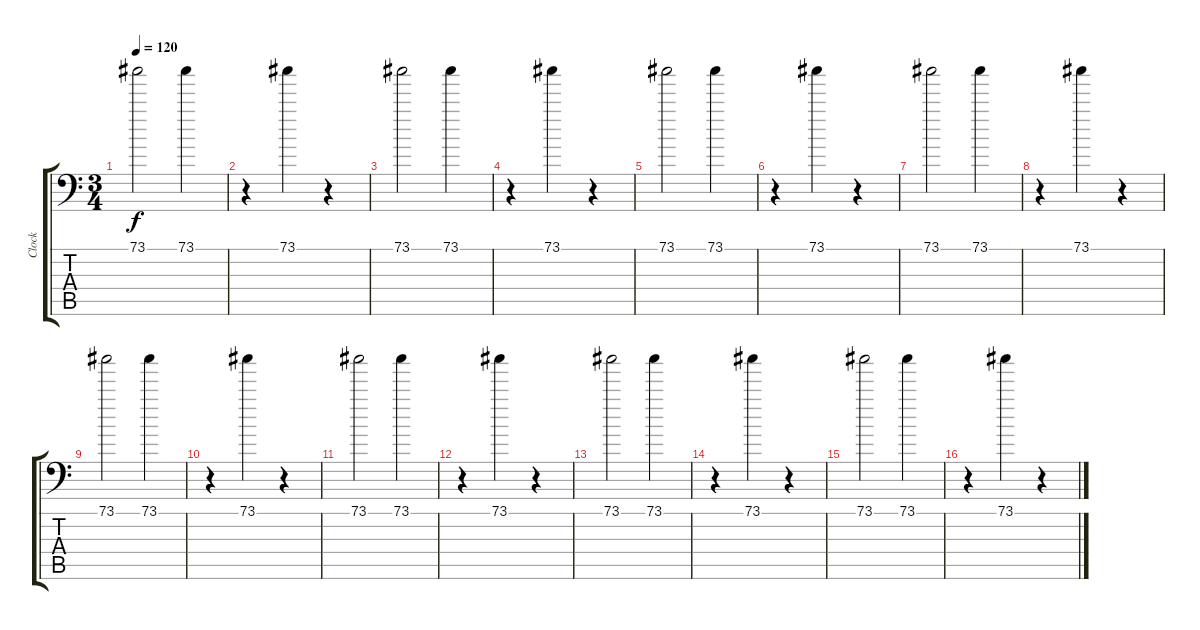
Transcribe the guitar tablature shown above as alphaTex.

\track ("Clock" "Clock") {instrument acousticgrandpiano}
\staff {score tabs}
\tuning (C-1 C-1 C-1 C-1 C-1 C-1) {hide}
\ts (3 4)
\tempo 120
\clef f4
\ks c
73.1.2{dy f} 73.1.4 |
r.4 73.1.4 r.4 |
73.1.2 73.1.4 |
r.4 73.1.4 r.4 |
73.1.2 73.1.4 |
r.4 73.1.4 r.4 |
73.1.2 73.1.4 |
r.4 73.1.4 r.4 |
73.1.2 73.1.4 |
r.4 73.1.4 r.4 |
73.1.2 73.1.4 |
r.4 73.1.4 r.4 |
73.1.2 73.1.4 |
r.4 73.1.4 r.4 |
73.1.2 73.1.4 |
r.4 73.1.4 r.4
